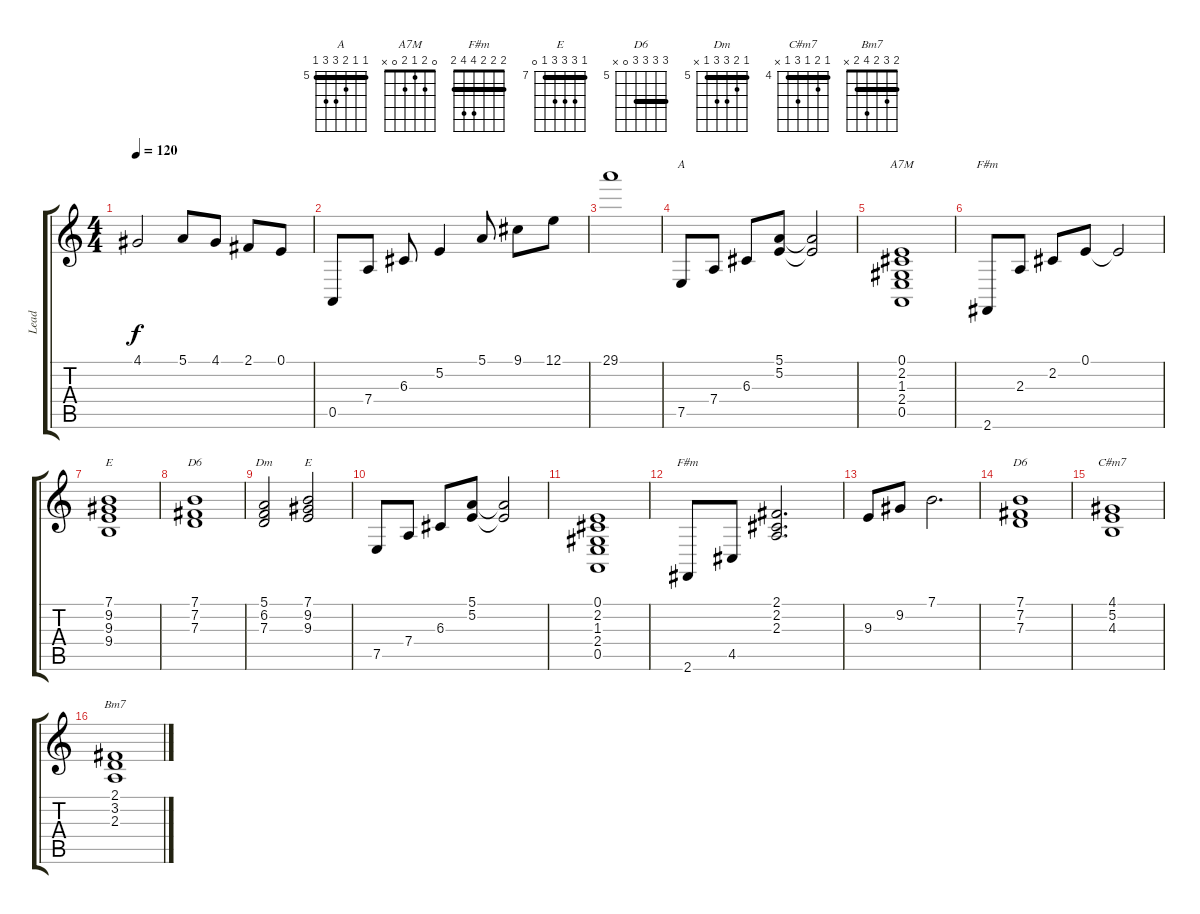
\track ("Lead" "Lead") {instrument acousticgrandpiano}
\staff {score tabs}
\tuning (E4 B3 G3 D3 A2 E2) {hide}
\chord ("A" 5 5 6 7 7 5) {firstfret 5 barre 5}
\chord ("A7M" 0 2 1 2 0 x)
\chord ("F#m" 2 2 2 4 0 2) {barre 2}
\chord ("E" 7 9 9 9 7 x) {firstfret 7 barre 7}
\chord ("D6" 7 7 7 7 5 x) {firstfret 5 barre 7}
\chord ("Dm" 5 6 7 7 5 x) {firstfret 5 barre 5}
\chord ("E" 7 9 9 9 7 0) {firstfret 7 barre 7}
\chord ("F#m" 2 2 2 4 4 2) {barre 2}
\chord ("D6" 7 7 7 7 0 x) {firstfret 5 barre 7}
\chord ("C#m7" 4 5 4 6 4 x) {firstfret 4 barre 4}
\chord ("Bm7" 2 3 2 4 2 x) {barre 2}
\ts (4 4)
\tempo 120
\clef g2
\ks c
4.1.2{dy f} 5.1.8 4.1.8 2.1.8 0.1.8 |
0.5.8 7.4.8 6.3.8 5.2.4 5.1.8 9.1.8 12.1.8 |
29.1.1 |
7.5.8{ch "A"} 7.4.8 6.3.8 (5.1 5.2).8 (5.1{t} 5.2{t}).2 |
(0.1 2.2 1.3 2.4 0.5).1{ch "A7M"} |
2.6.8{ch "F#m"} 2.3.8 2.2.8 0.1.8 0.1{t}.2 |
(7.1 9.2 9.3 9.4).1{ch "E"} |
(7.1 7.2 7.3).1{ch "D6"} |
(5.1 6.2 7.3).2{ch "Dm"} (7.1 9.2 9.3).2{ch "E"} |
7.5.8 7.4.8 6.3.8 (5.1 5.2).8 (5.1{t} 5.2{t}).2 |
(0.1 2.2 1.3 2.4 0.5).1 |
2.6.8{ch "F#m"} 4.5.8 (2.1 2.2 2.3).2{d} |
9.3.8 9.2.8 7.1.2{d} |
(7.1 7.2 7.3).1{ch "D6"} |
(4.1 5.2 4.3).1{ch "C#m7"} |
(2.1 3.2 2.3).1{ch "Bm7"}
